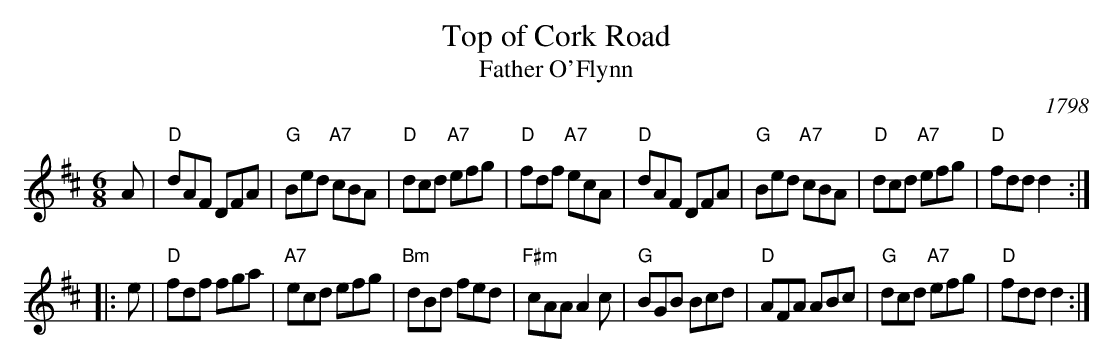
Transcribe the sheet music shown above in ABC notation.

X:1
T: Top of Cork Road
T: Father O'Flynn
O: 1798
M: 6/8
L: 1/8
K:  D
A \
| "D"dAF DFA | "G"Bed "A7"cBA | "D"dcd "A7"efg | "D"fdf "A7"ecA \
| "D"dAF DFA | "G"Bed "A7"cBA | "D"dcd "A7"efg | "D"fdd d2 :|
|: e \
| "D"fdf fga | "A7"ecd efg | "Bm"dBd fed | "F#m"cAA A2c \
| "G"BGB Bcd | "D"AFA ABc | "G"dcd "A7"efg | "D"fdd d2 :|
